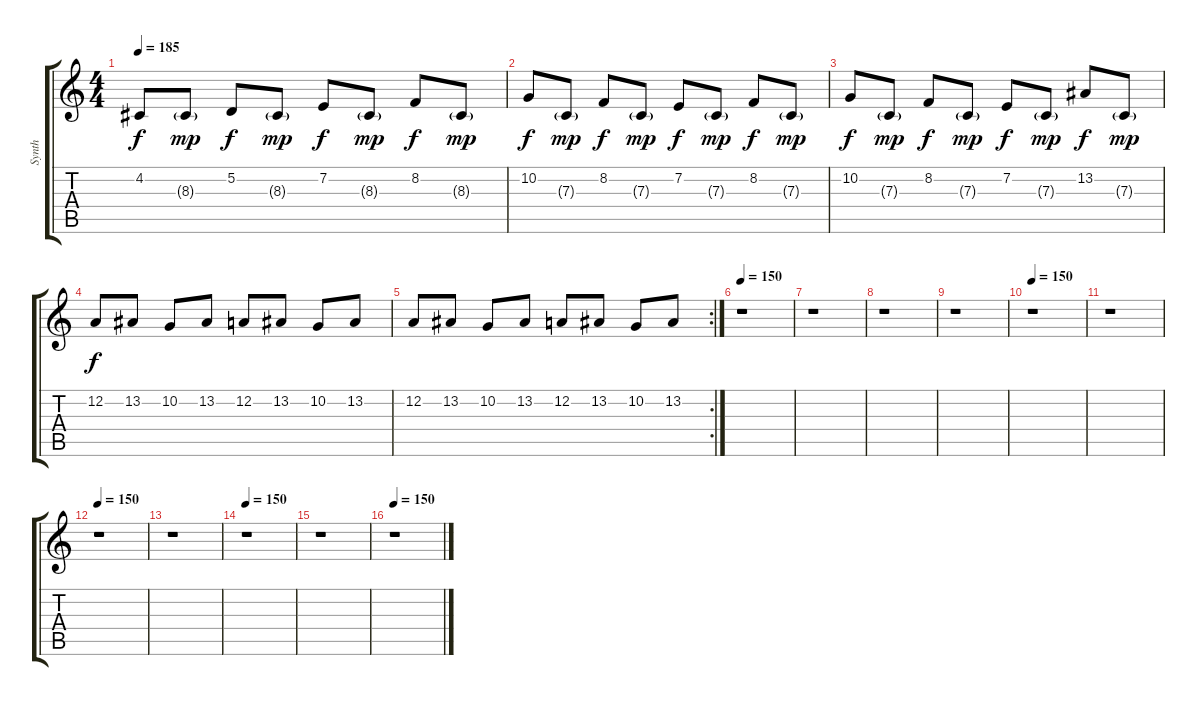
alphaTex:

\track ("Synth" "Synth") {instrument churchorgan}
\staff {score tabs}
\tuning (D4 A3 F3 C3 G2 D2) {hide}
\ts (4 4)
\tempo 185
\clef g2
\ks c
4.2.8{dy f} 8.3{g}.8{dy mp} 5.2.8{dy f} 8.3{g}.8{dy mp} 7.2.8{dy f} 8.3{g}.8{dy mp} 8.2.8{dy f} 8.3{g}.8{dy mp} |
10.2.8{dy f} 7.3{g}.8{dy mp} 8.2.8{dy f} 7.3{g}.8{dy mp} 7.2.8{dy f} 7.3{g}.8{dy mp} 8.2.8{dy f} 7.3{g}.8{dy mp} |
10.2.8{dy f} 7.3{g}.8{dy mp} 8.2.8{dy f} 7.3{g}.8{dy mp} 7.2.8{dy f} 7.3{g}.8{dy mp} 13.2.8{dy f} 7.3{g}.8{dy mp} |
12.2.8{dy f} 13.2.8 10.2.8 13.2.8 12.2.8 13.2.8 10.2.8 13.2.8 |
\rc 2
12.2.8 13.2.8 10.2.8 13.2.8 12.2.8 13.2.8 10.2.8 13.2.8 |
\tempo 150
r.1 |
r.1 |
r.1 |
r.1 |
\tempo 150
r.1 |
r.1 |
\tempo 150
r.1 |
r.1 |
\tempo 150
r.1 |
r.1 |
\tempo 150
r.1
